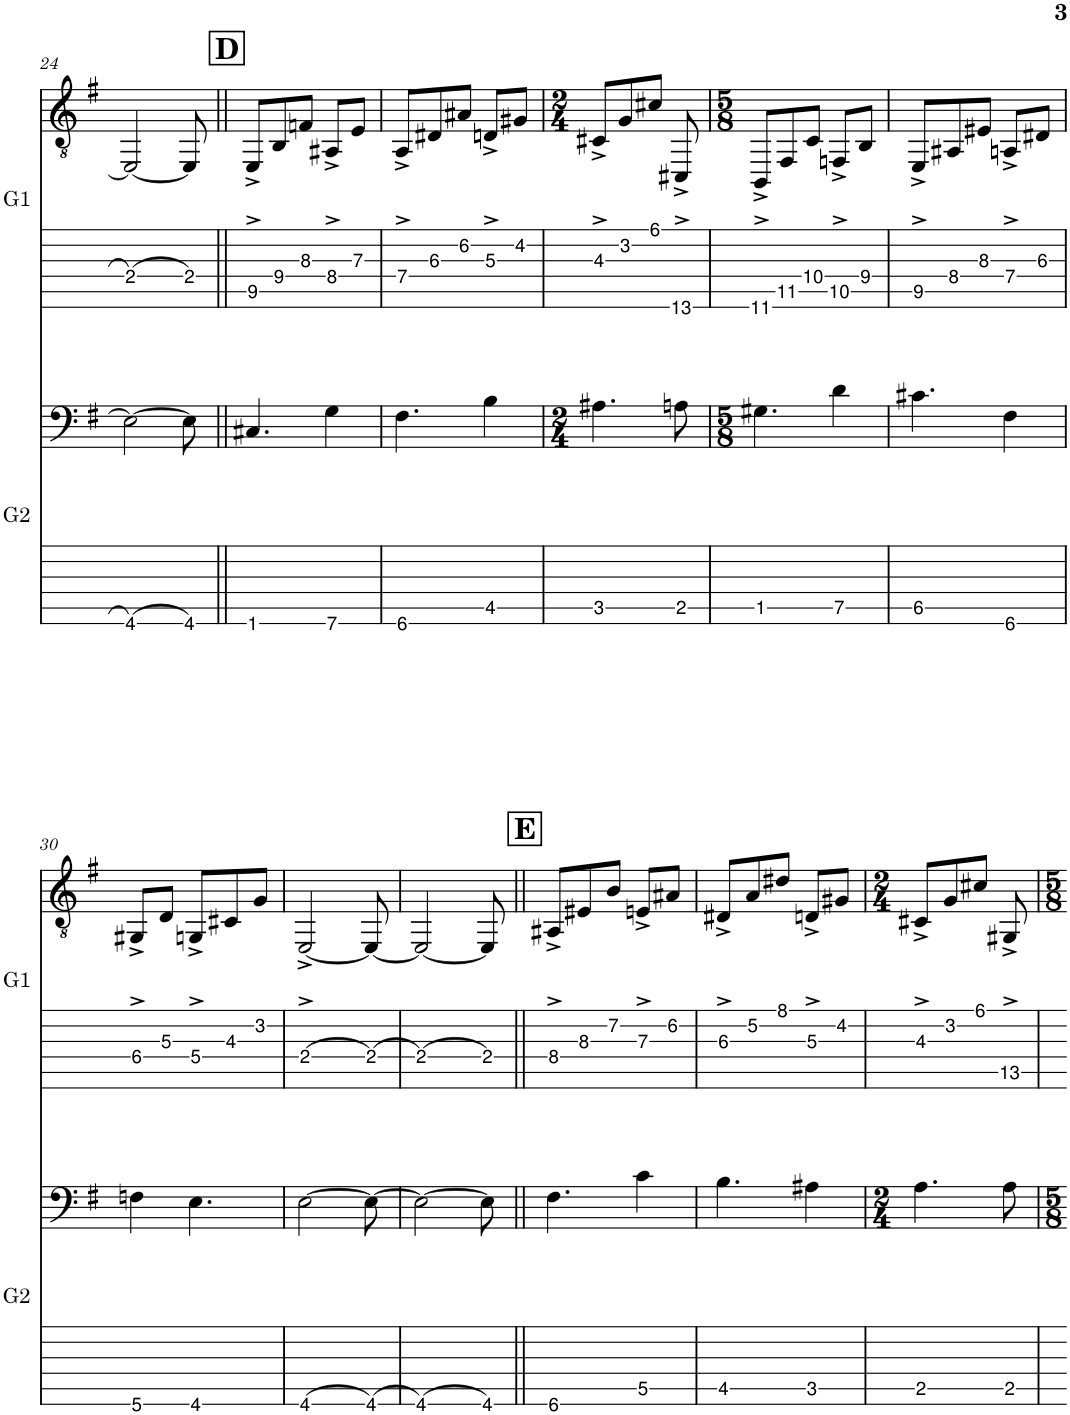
**kern	**kern	**kern	**kern
*part2	*part2	*part1	*part1
*staff4	*staff3	*staff2	*staff1
*I"G2	*	*I"G1	*
*I'G2	*	*I'G1	*
!!LO:PB:g=z
*clefF4	*clefF4	*	*clefGv2
*Trd7c12	*Trd7c12	*Trd-7c-12	*Trd-7c-12
*k[f#]	*k[f#]	*k[f#]	*k[f#]
*M5/8	*M5/8	*M5/8	*M5/8
=24	=24	=24	=24
2E_	2E\_	2EE_	2EE/_
8E]	8E\]	8EE]	8EE/]
!!LO:REH:place=s1:a:B:cj:fs=14:t=D
=25||	=25||	=25||	=25||
4.C#X	4.C#X/	8EE^L	8EE^/L
.	.	8BBJ	8BB/
.	.	8FL	8Fn/J
4G	4G\	8AA#^	8AA#X^/L
.	.	8EJ	8E/J
=26	=26	=26	=26
4.F#	4.F#\	8AA^L	8AA^/L
.	.	8D#J	8D#X/
.	.	8A#L	8A#X/J
4B	4B\	8D^	8Dn^/L
.	.	8G#J	8G#X/J
=27	=27	=27	=27
*M2/4	*M2/4	*M2/4	*M2/4
4.A#X	4.A#X\	8C#^L	8C#X^/L
.	.	8GJ	8G/
.	.	8c#L	8c#X/J
8A	8An\	8CC#^J	8CC#X^/
=28	=28	=28	=28
*M5/8	*M5/8	*M5/8	*M5/8
4.G#X	4.G#X\	8BBB^L	8BBB^/L
.	.	8FF#J	8FF#/
.	.	8CL	8C/J
4d	4d\	8FF^	8FFn^/L
.	.	8BBJ	8BB/J
=29	=29	=29	=29
4.c#X	4.c#X\	8EE^L	8EE^/L
.	.	8AA#J	8AA#X/
.	.	8E#L	8E#X/J
4F#	4F#\	8AA^	8AAn^/L
.	.	8D#J	8D#X/J
!!LO:LB:g=z
=30	=30	=30	=30
4F	4Fn\	8GG#^L	8GG#X^/L
.	.	8DJ	8D/J
4.En	4.E\	8GG^L	8GGn^/L
.	.	8C#	8C#X/
.	.	8GJ	8G/J
=31	=31	=31	=31
[2E	[2E\	[2EE^	[2EE^/
8E_	8E\_	8EE_	8EE/_
=32	=32	=32	=32
2E_	2E\_	2EE_	2EE/_
8E]	8E\]	8EE]	8EE/]
!!LO:REH:place=s1:a:B:cj:fs=14:t=E
=33||	=33||	=33||	=33||
4.F#	4.F#\	8AA#^L	8AA#X^/L
.	.	8E#J	8E#X/
.	.	8BL	8B/J
4c	4c\	8E^	8En^/L
.	.	8A#J	8A#X/J
=34	=34	=34	=34
4.B	4.B\	8D#^L	8D#X^/L
.	.	8AJ	8A/
.	.	8d#L	8d#X/J
4A#	4A#X\	8D^	8Dn^/L
.	.	8G#J	8G#X/J
=35	=35	=35	=35
*M2/4	*M2/4	*M2/4	*M2/4
4.A	4.A\	8C#^L	8C#X^/L
.	.	8GJ	8G/
.	.	8c#L	8c#X/J
8A	8A\	8GG#^J	8GG#X^/
=	=	=	=
*-	*-	*-	*-
